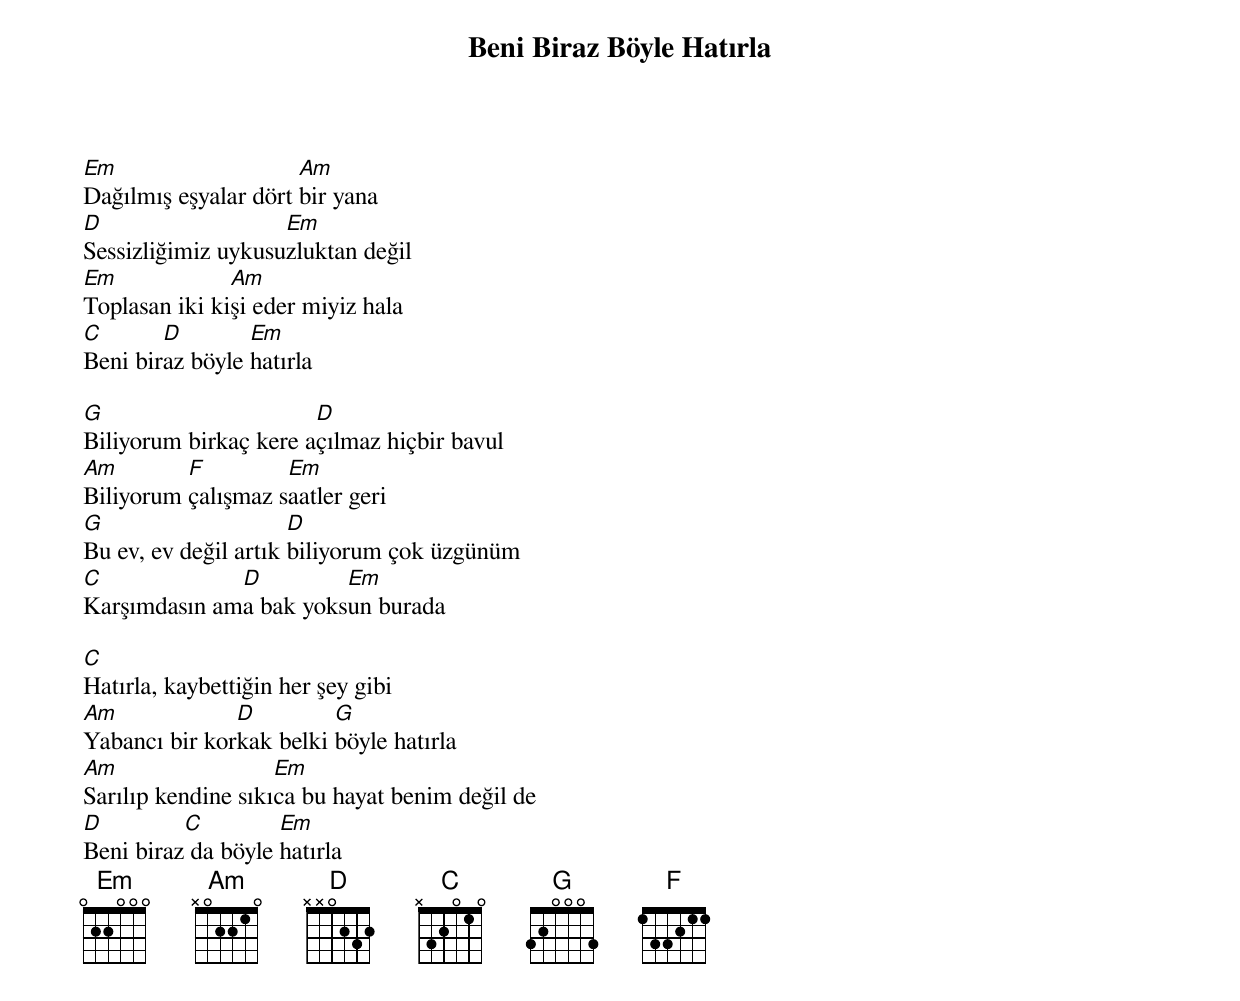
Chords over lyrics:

{title: Beni Biraz Böyle Hatırla}
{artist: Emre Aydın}

Em                    Am
Dağılmış eşyalar dört bir yana
D                   Em
Sessizliğimiz uykusuzluktan değil
Em             Am
Toplasan iki kişi eder miyiz hala
C       D        Em
Beni biraz böyle hatırla

G                      D
Biliyorum birkaç kere açılmaz hiçbir bavul
Am        F         Em
Biliyorum çalışmaz saatler geri
G                     D
Bu ev, ev değil artık biliyorum çok üzgünüm
C             D         Em
Karşımdasın ama bak yoksun burada

C
Hatırla, kaybettiğin her şey gibi
Am             D         G
Yabancı bir korkak belki böyle hatırla
Am                  Em
Sarılıp kendine sıkıca bu hayat benim değil de
D         C         Em
Beni biraz da böyle hatırla
